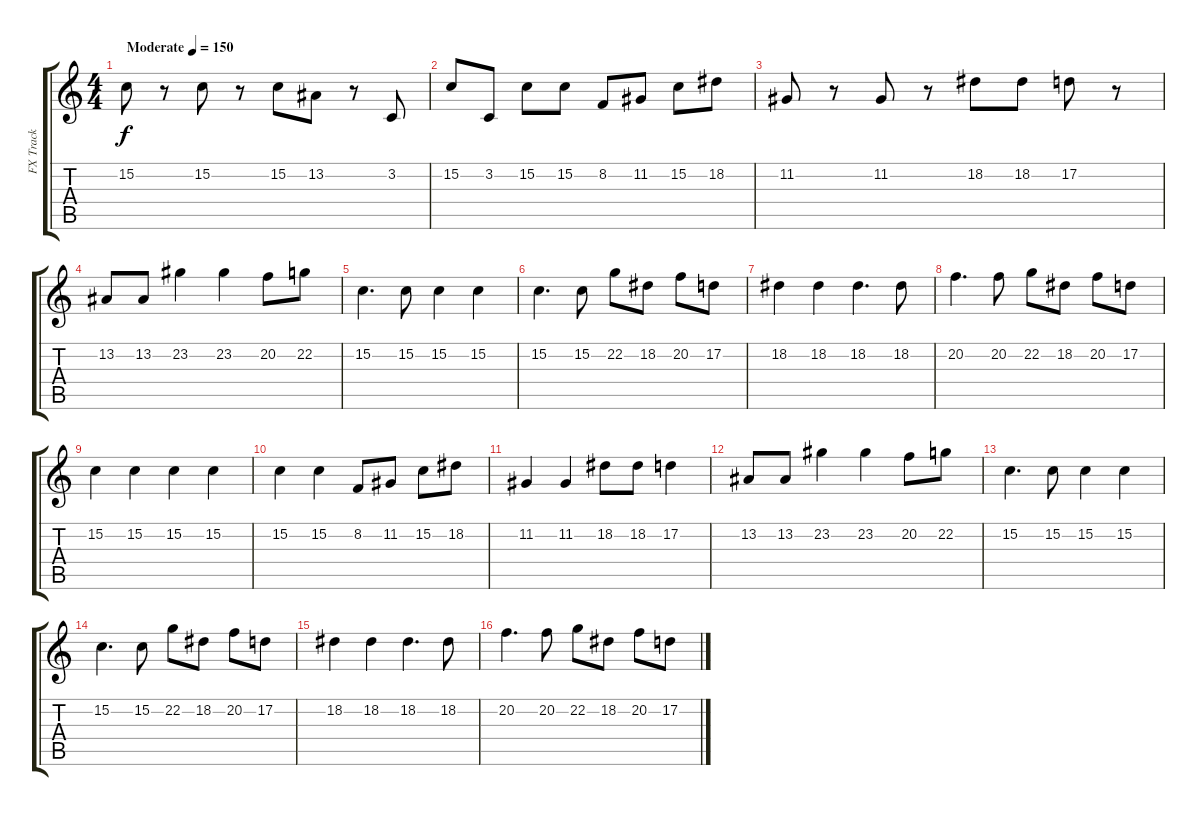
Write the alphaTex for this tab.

\track ("FX Track" "FX Track") {instrument lead2sawtooth}
\staff {score tabs}
\tuning (D4 A3 F3 C3 G2 C2) {hide}
\ts (4 4)
\tempo (150 "Moderate")
\clef g2
\ks c
15.2.8{dy f instrument lead2sawtooth} r.8 15.2.8 r.8 15.2.8 13.2.8 r.8 3.2.8 |
15.2.8 3.2.8 15.2.8 15.2.8 8.2.8 11.2.8 15.2.8 18.2.8 |
11.2.8 r.8 11.2.8 r.8 18.2.8 18.2.8 17.2.8 r.8 |
13.2.8 13.2.8 23.2.4 23.2.4 20.2.8 22.2.8 |
15.2.4{d} 15.2.8 15.2.4 15.2.4 |
15.2.4{d} 15.2.8 22.2.8 18.2.8 20.2.8 17.2.8 |
18.2.4 18.2.4 18.2.4{d} 18.2.8 |
20.2.4{d} 20.2.8 22.2.8 18.2.8 20.2.8 17.2.8 |
15.2.4 15.2.4 15.2.4 15.2.4 |
15.2.4 15.2.4 8.2.8 11.2.8 15.2.8 18.2.8 |
11.2.4 11.2.4 18.2.8 18.2.8 17.2.4 |
13.2.8 13.2.8 23.2.4 23.2.4 20.2.8 22.2.8 |
15.2.4{d} 15.2.8 15.2.4 15.2.4 |
15.2.4{d} 15.2.8 22.2.8 18.2.8 20.2.8 17.2.8 |
18.2.4 18.2.4 18.2.4{d} 18.2.8 |
20.2.4{d} 20.2.8 22.2.8 18.2.8 20.2.8 17.2.8
